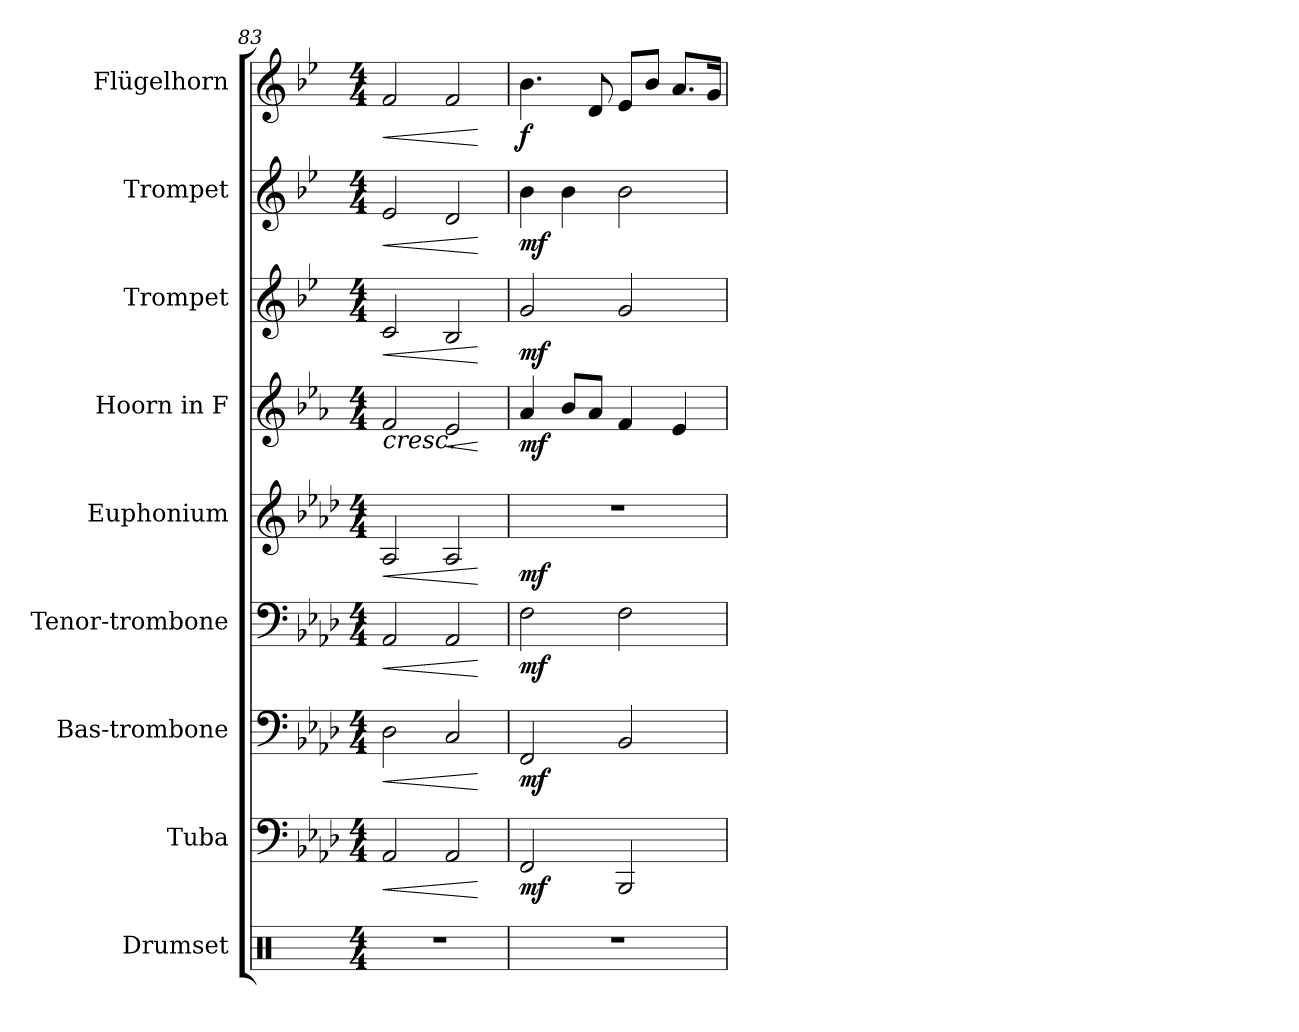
**kern	**kern	**dynam	**kern	**dynam	**kern	**dynam	**kern	**dynam	**kern	**dynam	**kern	**dynam	**kern	**dynam	**kern	**dynam
*part9	*part8	*part8	*part7	*part7	*part6	*part6	*part5	*part5	*part4	*part4	*part3	*part3	*part2	*part2	*part1	*part1
*staff9	*staff8	*staff8	*staff7	*staff7	*staff6	*staff6	*staff5	*staff5	*staff4	*staff4	*staff3	*staff3	*staff2	*staff2	*staff1	*staff1
*I"Drumset	*I"Tuba	*	*I"Bas-trombone	*	*I"Tenor-trombone	*	*I"Euphonium	*	*I"Hoorn in F	*	*I"Trompet	*	*I"Trompet	*	*I"Flügelhorn	*
*I'Drs.	*I'Tba.	*	*I'Bs. Tbn.	*	*I'T. Tbn.	*	*I'Euph.	*	*	*	*I'Tpt.	*	*I'Tpt.	*	*I'Flghn.	*
*clefX	*clefF4	*	*clefF4	*	*clefF4	*	*clefG2	*	*clefG2	*	*clefG2	*	*clefG2	*	*clefG2	*
*	*	*	*	*	*	*	*ITrd8c14	*	*ITrd4c7	*	*ITrd1c2	*	*ITrd1c2	*	*ITrd1c2	*
*k[]	*k[b-e-a-d-]	*	*k[b-e-a-d-]	*	*k[b-e-a-d-]	*	*k[b-e-a-d-]	*	*k[b-e-a-d-]	*	*k[b-e-a-d-]	*	*k[b-e-a-d-]	*	*k[b-e-a-d-]	*
*M4/4	*M4/4	*	*M4/4	*	*M4/4	*	*M4/4	*	*M4/4	*	*M4/4	*	*M4/4	*	*M4/4	*
=83	=83	=83	=83	=83	=83	=83	=83	=83	=83	=83	=83	=83	=83	=83	=83	=83
!	!	!LO:HP:b	!	!LO:HP:b	!	!LO:HP:b	!	!LO:HP:b	!	!LO:HP:b	!	!LO:HP:b	!	!LO:HP:b	!	!LO:HP:b
1r	2AA-/	<	2D-\	<	2AA-/	<	2AA-/	<	2B-/	<	2B-/	<	2d-/	<	2e-/	<
!	!	!	!	!	!	!	!	!	!	!LO:HP:b	!	!	!	!	!	!
.	2AA-/	.	2C/	.	2AA-/	.	2AA-/	.	2A-/	<	2A-/	.	2c/	.	2e-/	.
.	.	[	.	[	.	[	.	[	.	[ [	.	[	.	[	.	[
=84	=84	=84	=84	=84	=84	=84	=84	=84	=84	=84	=84	=84	=84	=84	=84	=84
!	!	!LO:DY:b	!	!LO:DY:b	!	!LO:DY:b	!	!LO:DY:b	!	!LO:DY:b	!	!LO:DY:b	!	!LO:DY:b	!	!LO:DY:b
1r	2FF/	mf	2FF/	mf	2F\	mf	1r	mf	4d-/	mf	2f/	mf	4a-\	mf	4.a-\	f
.	.	.	.	.	.	.	.	.	8e-/L	.	.	.	4a-\	.	.	.
.	.	.	.	.	.	.	.	.	8d-/J	.	.	.	.	.	8c/	.
.	2BBB-/	.	2BB-/	.	2F\	.	.	.	4B-/	.	2f/	.	2a-\	.	8d-/L	.
.	.	.	.	.	.	.	.	.	.	.	.	.	.	.	8a-/J	.
.	.	.	.	.	.	.	.	.	4A-/	.	.	.	.	.	8.g/L	.
.	.	.	.	.	.	.	.	.	.	.	.	.	.	.	16f/Jk	.
=	=	=	=	=	=	=	=	=	=	=	=	=	=	=	=	=
*-	*-	*-	*-	*-	*-	*-	*-	*-	*-	*-	*-	*-	*-	*-	*-	*-
